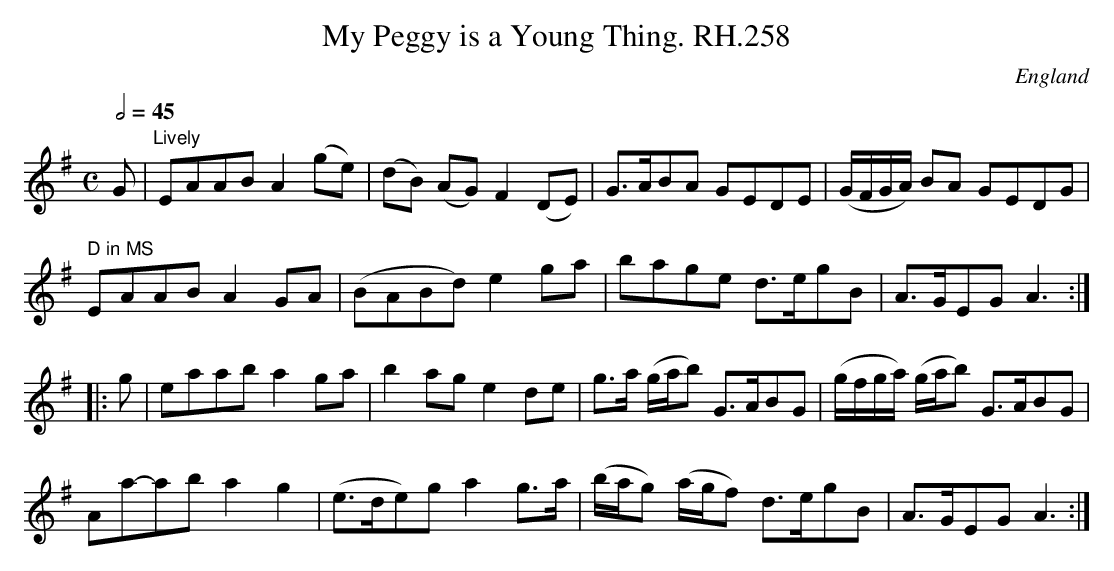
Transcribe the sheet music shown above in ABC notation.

X:1
T:My Peggy is a Young Thing. RH.258
O:England
M:C
L:1/8
Q:2/4=45
K:Ador
G|"Lively"EAAB A2(ge)|(dB) (AG)F2(DE)|\
G>ABA GEDE|(G/F/G/A/) BA GEDG|
" D in MS"EAAB A2GA|(BABd) e2ga|bage d>egB|A>GEG A3:|
|:g|eaab a2ga|b2ag e2de|\
g>a (g/a/b) G>ABG|(g/f/g/a/) (g/a/b) G>ABG|
Aa-ab a2g2|(e>de)g a2g>a|\
(b/a/g) (a/g/f) d>egB|A>GEG A3:|
